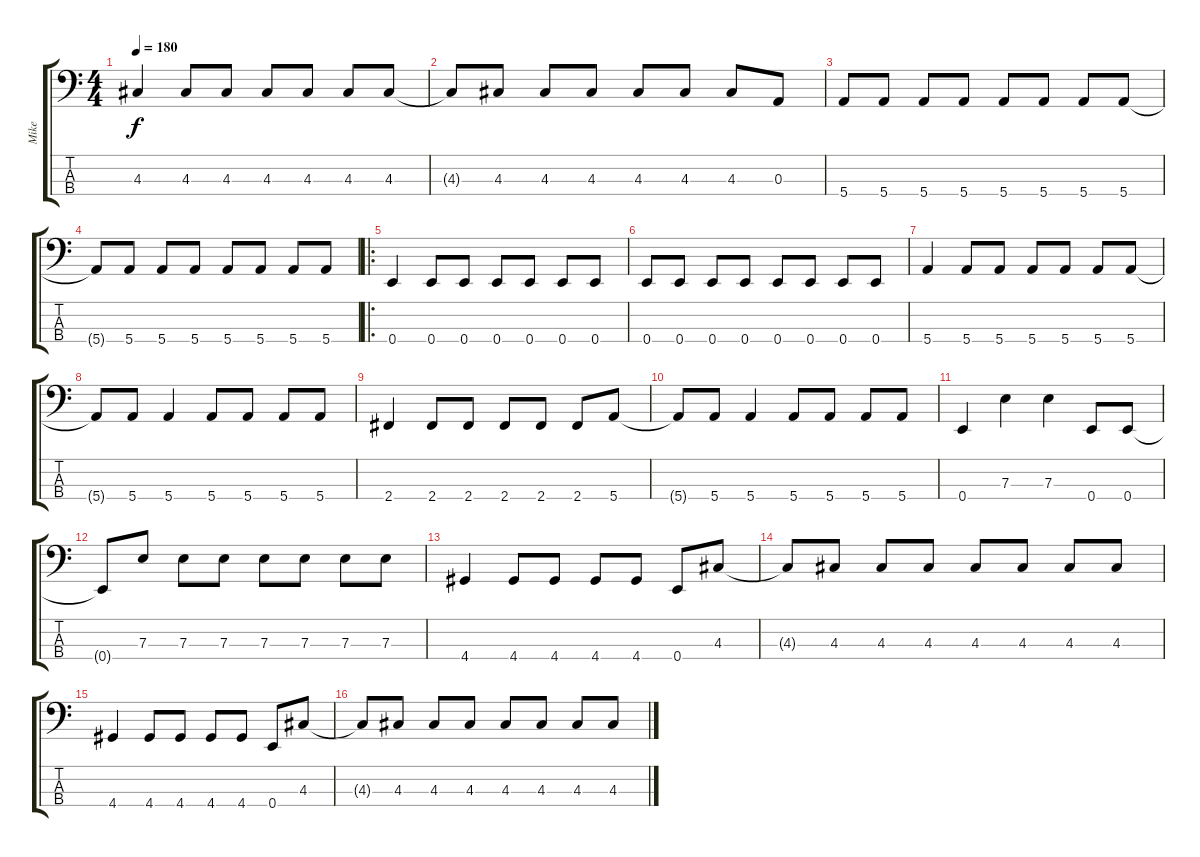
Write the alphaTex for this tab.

\track ("Mike" "Mike") {instrument electricbasspick}
\staff {score tabs}
\tuning (G2 D2 A1 E1) {hide}
\ts (4 4)
\tempo 180
\clef f4
\ks c
4.3.4{dy f} 4.3.8 4.3.8 4.3.8 4.3.8 4.3.8 4.3.8 |
4.3{t}.8 4.3.8 4.3.8 4.3.8 4.3.8 4.3.8 4.3.8 0.3.8 |
5.4.8 5.4.8 5.4.8 5.4.8 5.4.8 5.4.8 5.4.8 5.4.8 |
5.4{t}.8 5.4.8 5.4.8 5.4.8 5.4.8 5.4.8 5.4.8 5.4.8 |
\ro
0.4.4 0.4.8 0.4.8 0.4.8 0.4.8 0.4.8 0.4.8 |
0.4.8 0.4.8 0.4.8 0.4.8 0.4.8 0.4.8 0.4.8 0.4.8 |
5.4.4 5.4.8 5.4.8 5.4.8 5.4.8 5.4.8 5.4.8 |
5.4{t}.8 5.4.8 5.4.4 5.4.8 5.4.8 5.4.8 5.4.8 |
2.4.4 2.4.8 2.4.8 2.4.8 2.4.8 2.4.8 5.4.8 |
5.4{t}.8 5.4.8 5.4.4 5.4.8 5.4.8 5.4.8 5.4.8 |
0.4.4 7.3.4 7.3.4 0.4.8 0.4.8 |
0.4{t}.8 7.3.8 7.3.8 7.3.8 7.3.8 7.3.8 7.3.8 7.3.8 |
4.4.4 4.4.8 4.4.8 4.4.8 4.4.8 0.4.8 4.3.8 |
4.3{t}.8 4.3.8 4.3.8 4.3.8 4.3.8 4.3.8 4.3.8 4.3.8 |
4.4.4 4.4.8 4.4.8 4.4.8 4.4.8 0.4.8 4.3.8 |
4.3{t}.8 4.3.8 4.3.8 4.3.8 4.3.8 4.3.8 4.3.8 4.3.8
